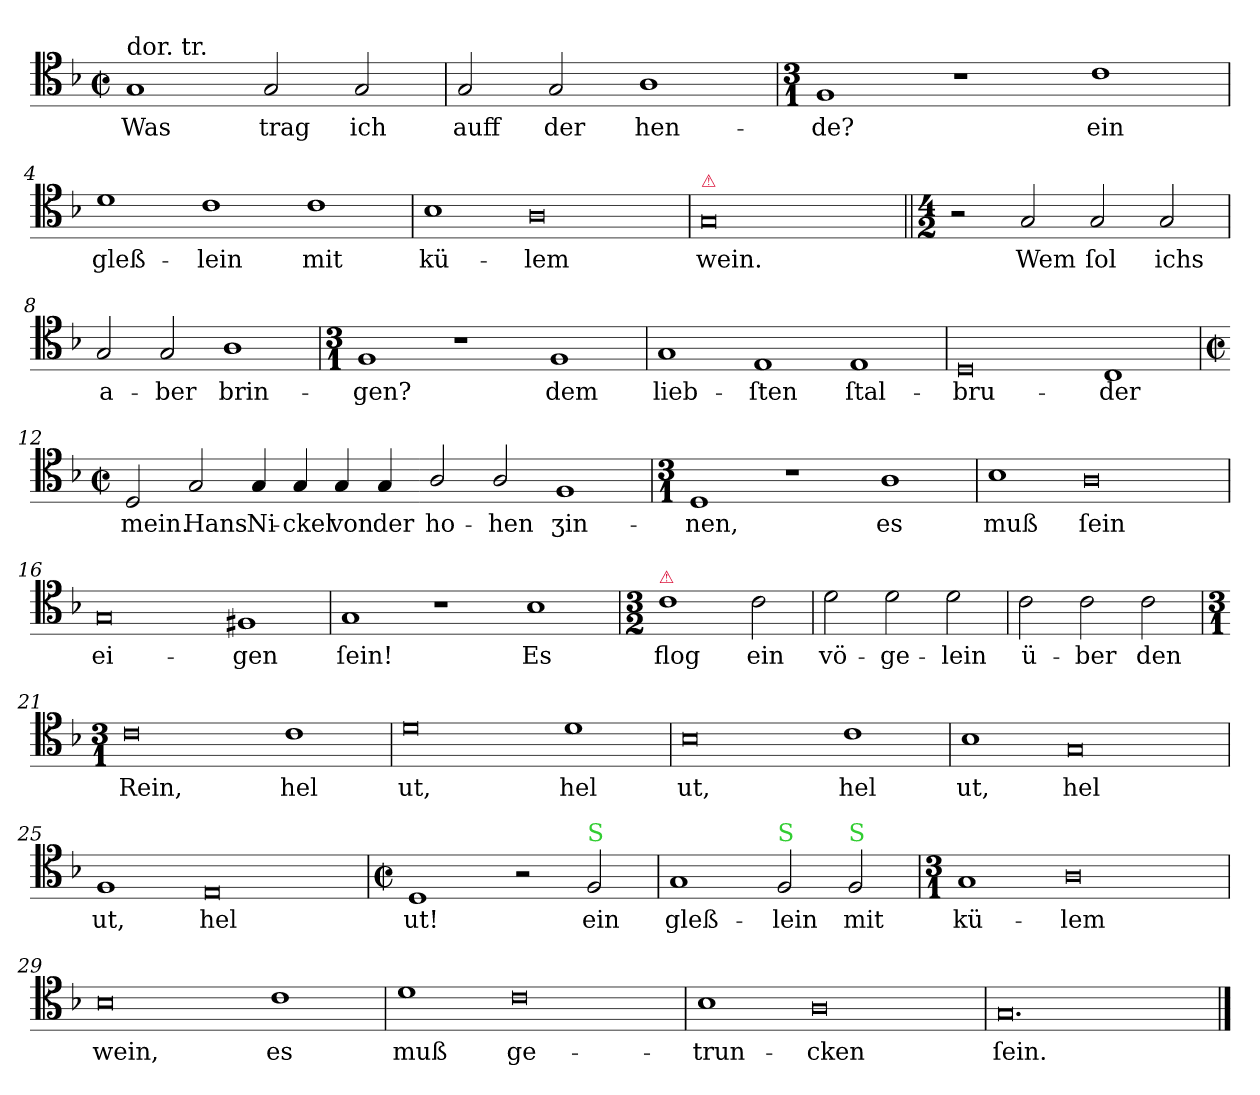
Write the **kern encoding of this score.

**kern	**text
*part1	*part1
*staff1	*staff1
*clefC4	*
*k[b-]	*
*G:dor	*
*M4/2	*
*met(c|)	*
=1	=1
!LO:TX:a:t=dor. tr.	!
1G	Was
2G	trag
2G	ich
=2	=2
2G	auff
2G	der
1A	hen-
=3	=3
*M3/1	*
1F	-de?
1r	.
1c	ein
=4	=4
1d	gleß-
1c	-lein
1c	mit
=5	=5
1B-	kü-
0A	-lem
=6	=6
!LO:TX:a:color=crimson:t=⚠	!
!LO:N:vis=0	!
0.G	wein.
=7||	=7||
*M4/2	*
2r	.
2G	Wem
2G	ſol
2G	ichs
=8	=8
2G	a-
2G	-ber
1A	brin-
=9	=9
*M3/1	*
1F	-gen?
1r	.
1F	dem
=10	=10
1G	lieb-
1E	-ſten
1E	ſtal-
=11	=11
0D	-bru-
1C	-der
=12	=12
*M4/2	*
*met(c|)	*
2D	mein.
2G	Hans
4G	Ni-
4G	-ckel
4G	von
4G	der
=13-	=13-
2A/	ho-
2A/	-hen
1F	ʒin-
=14	=14
*M3/1	*
1D	-nen,
1r	.
1A	es
=15	=15
1B-	muß
0A	ſein
=16	=16
0G	ei-
1F#X	-gen
=17	=17
1G	ſein!
1r	.
1B-	Es
=18	=18
*M3/2	*
!LO:TX:a:color=crimson:t=⚠	!
1c	flog
2c	ein
=19	=19
2d	vö-
2d	-ge-
2d	-lein
=20	=20
2c	ü-
2c	-ber
2c	den
=21	=21
*M3/1	*
0c	Rein,
1c	hel
=22	=22
0d	ut,
1d	hel
=23	=23
0B-	ut,
1c	hel
=24	=24
1B-	ut,
0G	hel
=25	=25
1F	ut,
0E	hel
=26	=26
*M4/2	*
*met(c|)	*
1D	ut!
2r	.
!LO:TX:a:color=limegreen:t=S	!
2F	ein
=27	=27
1G	gleß-
!LO:TX:a:color=limegreen:t=S	!
2F	-lein
!LO:TX:a:color=limegreen:t=S	!
2F	mit
=28	=28
*M3/1	*
1G	kü-
0A	-lem
=29	=29
0B-	wein,
1c	es
=30	=30
1d	muß
0c	ge-
=31	=31
1B-	-trun-
0A	-cken
=32	=32
0.G/	ſein.
==	==
*-	*-
